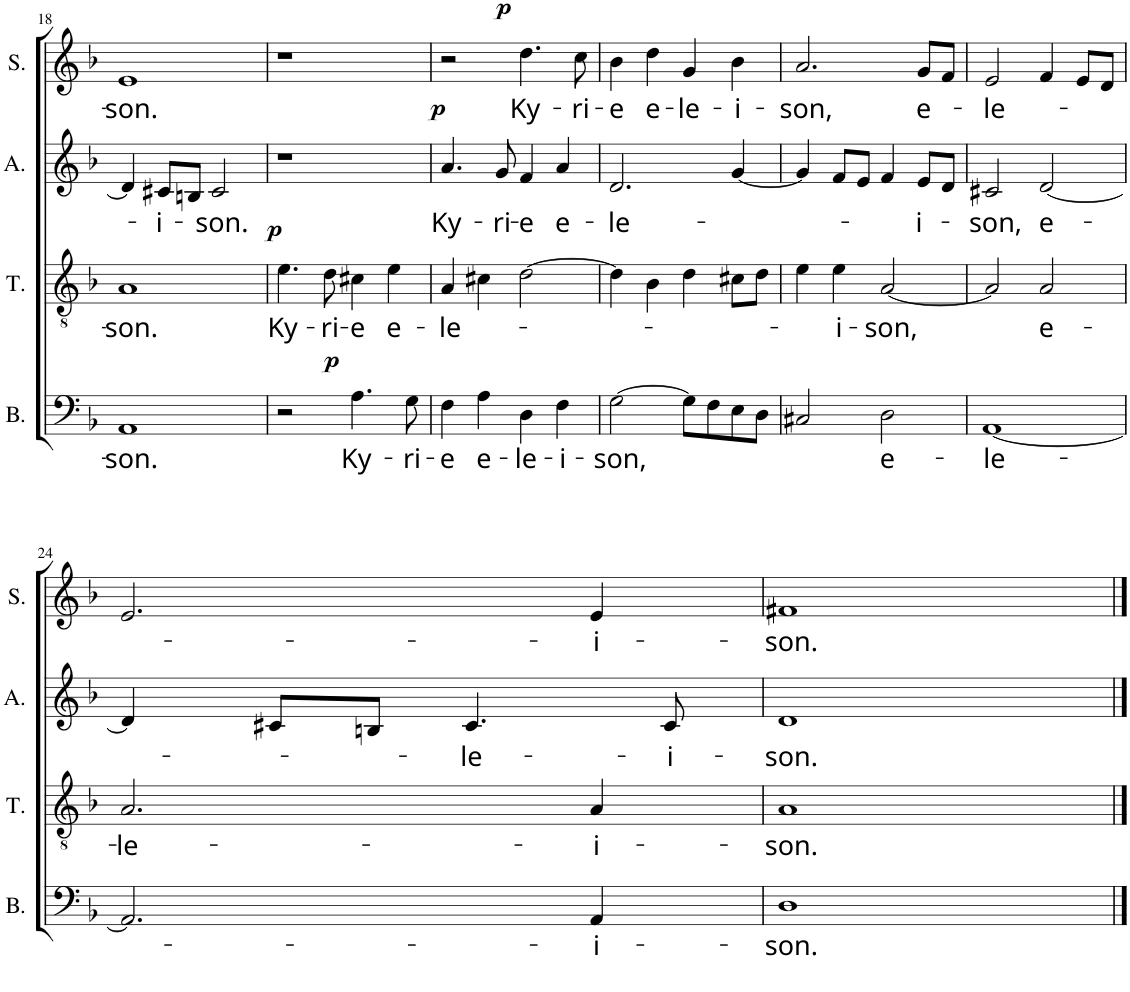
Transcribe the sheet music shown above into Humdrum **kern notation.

**kern	**text	**dynam	**kern	**text	**dynam	**kern	**text	**dynam	**kern	**text	**dynam
*part4	*part4	*part4	*part3	*part3	*part3	*part2	*part2	*part2	*part1	*part1	*part1
*staff4	*staff4	*staff4	*staff3	*staff3	*staff3	*staff2	*staff2	*staff2	*staff1	*staff1	*staff1
*I"Bass	*	*	*I"Tenor	*	*	*I"Alto	*	*	*I"Soprano	*	*
*I'B.	*	*	*I'T.	*	*	*I'A.	*	*	*I'S.	*	*
!!LO:PB:g=z
*clefF4	*	*	*clefGv2	*	*	*clefG2	*	*	*clefG2	*	*
*k[b-]	*	*	*k[b-]	*	*	*k[b-]	*	*	*k[b-]	*	*
*M4/4	*	*	*M4/4	*	*	*M4/4	*	*	*M4/4	*	*
=18	=18	=18	=18	=18	=18	=18	=18	=18	=18	=18	=18
!	!LO:LY:b	!	!	!LO:LY:b	!	!	!	!	!	!LO:LY:b	!
*	*	*	*^	*	*	*	*	*	*	*	*
1AA	-son.	.	1A	2...ryy	-son.	.	4d/]	.	.	1e	-son.	.
!	!	!	!	!	!	!	!	!LO:LY:b	!	!	!	!
.	.	.	.	.	.	.	8c#X/L	-i-	.	.	.	.
.	.	.	.	.	.	.	8Bn/J	.	.	.	.	.
!	!	!	!	!	!	!	!	!LO:LY:b	!	!	!	!
.	.	.	.	.	.	.	2c#/	-son.	.	.	.	.
!	!	!	!	!	!	!LO:DY:a	!	!	!	!	!	!
.	.	.	.	16ryy	.	p	.	.	.	.	.	.
=19	=19	=19	=19	=19	=19	=19	=19	=19	=19	=19	=19	=19
!	!	!	!	!	!LO:LY:b	!	!	!	!	!	!	!
*^	*	*	*v	*v	*	*	*^	*	*	*	*	*
2r	4.ryy	.	.	4.e\	Ky-	.	1r	2...ryy	.	.	1r	.	.
!	!	!	!LO:DY:a	!	!LO:LY:b	!	!	!	!	!	!	!	!
.	2ryy	.	p	8d\	-ri-	.	.	.	.	.	.	.	.
!	!	!LO:LY:b	!	!	!LO:LY:b	!	!	!	!	!	!	!	!
4.A\	.	Ky-	.	4c#X\	-e	.	.	.	.	.	.	.	.
!	!	!	!	!	!LO:LY:b	!	!	!	!	!	!	!	!
.	.	.	.	4e\	e-	.	.	.	.	.	.	.	.
!	!	!LO:LY:b	!	!	!	!	!	!	!	!	!	!	!
8G\	8ryy	-ri-	.	.	.	.	.	.	.	.	.	.	.
!	!	!	!	!	!	!	!	!	!	!LO:DY:a	!	!	!
.	.	.	.	.	.	.	.	16ryy	.	p	.	.	.
=20	=20	=20	=20	=20	=20	=20	=20	=20	=20	=20	=20	=20	=20
!	!	!LO:LY:b	!	!	!LO:LY:b	!	!	!	!LO:LY:b	!	!	!	!
*v	*v	*	*	*	*	*	*v	*v	*	*	*^	*	*
4F\	-e	.	4A/	-le-	.	4.a/	Ky-	.	2r	4.ryy	.	.
!	!LO:LY:b	!	!	!	!	!	!	!	!	!	!	!
4A\	e-	.	4c#X\	.	.	.	.	.	.	.	.	.
!	!	!	!	!	!	!	!LO:LY:b	!	!	!	!	!LO:DY:a
.	.	.	.	.	.	8g/	-ri-	.	.	2ryy	.	p
!	!LO:LY:b	!	!	!	!	!	!LO:LY:b	!	!	!	!LO:LY:b	!
4D\	-le-	.	[2d\	.	.	4f/	-e	.	4.dd\	.	Ky-	.
!	!LO:LY:b	!	!	!	!	!	!LO:LY:b	!	!	!	!	!
4F\	-i-	.	.	.	.	4a/	e-	.	.	.	.	.
!	!	!	!	!	!	!	!	!	!	!	!LO:LY:b	!
.	.	.	.	.	.	.	.	.	8cc\	8ryy	-ri-	.
=21	=21	=21	=21	=21	=21	=21	=21	=21	=21	=21	=21	=21
!	!LO:LY:b	!	!	!	!	!	!LO:LY:b	!	!	!	!LO:LY:b	!
*	*	*	*	*	*	*	*	*	*v	*v	*	*
[2G\	-son,	.	4d\]	.	.	2.d/	-le-	.	4b-\	-e	.
!	!	!	!	!	!	!	!	!	!	!LO:LY:b	!
.	.	.	4B-\	.	.	.	.	.	4dd\	e-	.
!	!	!	!	!	!	!	!	!	!	!LO:LY:b	!
8G\L]	.	.	4d\	.	.	.	.	.	4g/	-le-	.
8F\	.	.	.	.	.	.	.	.	.	.	.
!	!	!	!	!	!	!	!	!	!	!LO:LY:b	!
8E\	.	.	8c#X\L	.	.	[4g/	.	.	4b-\	-i-	.
8D\J	.	.	8d\J	.	.	.	.	.	.	.	.
=22	=22	=22	=22	=22	=22	=22	=22	=22	=22	=22	=22
!	!	!	!	!	!	!	!	!	!	!LO:LY:b	!
2C#X/	.	.	4e\	.	.	4g/]	.	.	2.a/	-son,	.
!	!	!	!	!LO:LY:b	!	!	!	!	!	!	!
.	.	.	4e\	-i-	.	8f/L	.	.	.	.	.
.	.	.	.	.	.	8e/J	.	.	.	.	.
!	!LO:LY:b	!	!	!LO:LY:b	!	!	!	!	!	!	!
2D\	e-	.	[2A/	-son,	.	4f/	.	.	.	.	.
!	!	!	!	!	!	!	!LO:LY:b	!	!	!LO:LY:b	!
.	.	.	.	.	.	8e/L	-i-	.	8g/L	e-	.
.	.	.	.	.	.	8d/J	.	.	8f/J	.	.
=23	=23	=23	=23	=23	=23	=23	=23	=23	=23	=23	=23
!	!LO:LY:b	!	!	!	!	!	!LO:LY:b	!	!	!LO:LY:b	!
[1AA	-le-	.	2A/]	.	.	2c#X/	-son,	.	2e/	-le-	.
!	!	!	!	!LO:LY:b	!	!	!LO:LY:b	!	!	!	!
.	.	.	2A/	e-	.	[2d/	e-	.	4f/	.	.
.	.	.	.	.	.	.	.	.	8e/L	.	.
.	.	.	.	.	.	.	.	.	8d/J	.	.
!!LO:LB:g=z
=24	=24	=24	=24	=24	=24	=24	=24	=24	=24	=24	=24
!	!	!	!	!LO:LY:b	!	!	!	!	!	!	!
2.AA/]	.	.	2.A/	-le-	.	4d/]	.	.	2.e/	.	.
.	.	.	.	.	.	8c#X/L	.	.	.	.	.
.	.	.	.	.	.	8Bn/J	.	.	.	.	.
!	!	!	!	!	!	!	!LO:LY:b	!	!	!	!
.	.	.	.	.	.	4.c#/	-le-	.	.	.	.
!	!LO:LY:b	!	!	!LO:LY:b	!	!	!	!	!	!LO:LY:b	!
4AA/	-i-	.	4A/	-i-	.	.	.	.	4e/	-i-	.
!	!	!	!	!	!	!	!LO:LY:b	!	!	!	!
.	.	.	.	.	.	8c#/	-i-	.	.	.	.
=25	=25	=25	=25	=25	=25	=25	=25	=25	=25	=25	=25
!	!LO:LY:b	!	!	!LO:LY:b	!	!	!LO:LY:b	!	!	!LO:LY:b	!
1D	-son.	.	1A	-son.	.	1d	-son.	.	1f#X	-son.	.
==	==	==	==	==	==	==	==	==	==	==	==
*-	*-	*-	*-	*-	*-	*-	*-	*-	*-	*-	*-
